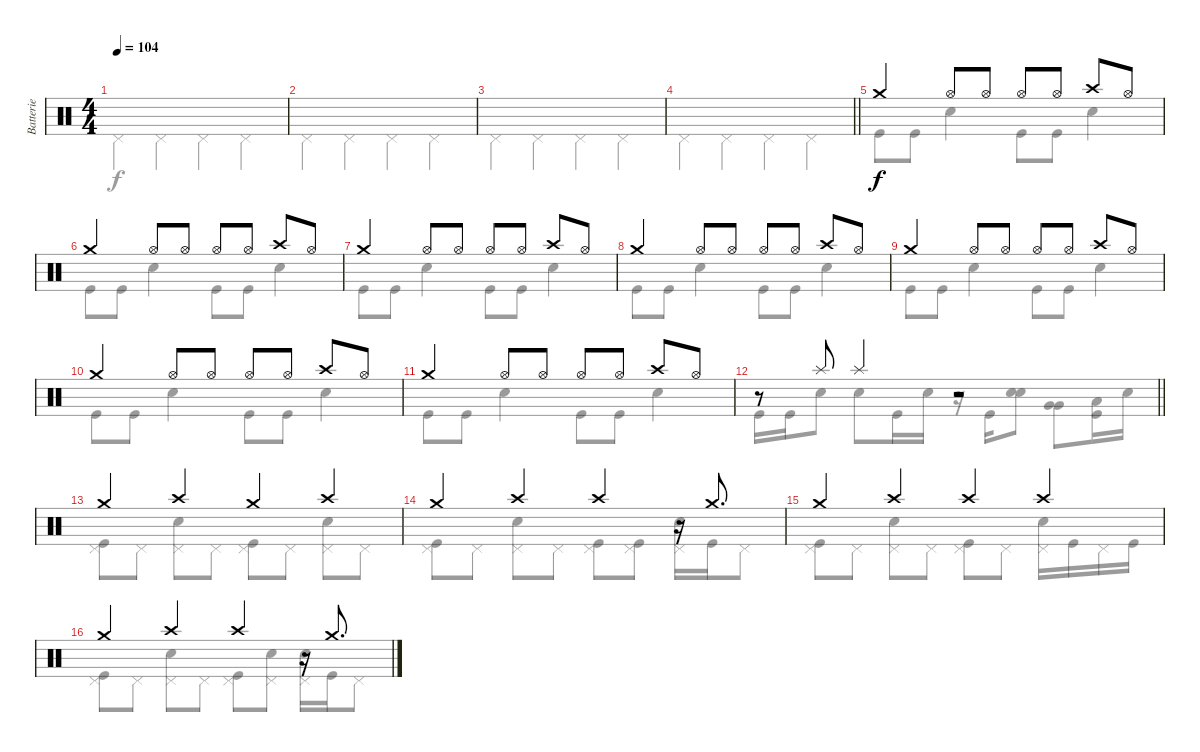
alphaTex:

\track ("Batterie" "Batterie") {instrument percussion}
\staff {score}
\articulation defaults
\voice
\ts (4 4)
\tempo 104
\clef neutral
\ks c
|
|
|
\barLineRight lightlight
|
"Crash medium (hit)".4 "Hi-Hat (open)".8 "Hi-Hat (open)".8 "Hi-Hat (open)".8 "Hi-Hat (open)".8 "Crash high (hit)".8 "Hi-Hat (open)".8 |
"Crash medium (hit)".4 "Hi-Hat (open)".8 "Hi-Hat (open)".8 "Hi-Hat (open)".8 "Hi-Hat (open)".8 "Crash high (hit)".8 "Hi-Hat (open)".8 |
"Crash medium (hit)".4 "Hi-Hat (open)".8 "Hi-Hat (open)".8 "Hi-Hat (open)".8 "Hi-Hat (open)".8 "Crash high (hit)".8 "Hi-Hat (open)".8 |
"Crash medium (hit)".4 "Hi-Hat (open)".8 "Hi-Hat (open)".8 "Hi-Hat (open)".8 "Hi-Hat (open)".8 "Crash high (hit)".8 "Hi-Hat (open)".8 |
"Crash medium (hit)".4 "Hi-Hat (open)".8 "Hi-Hat (open)".8 "Hi-Hat (open)".8 "Hi-Hat (open)".8 "Crash high (hit)".8 "Hi-Hat (open)".8 |
"Crash medium (hit)".4 "Hi-Hat (open)".8 "Hi-Hat (open)".8 "Hi-Hat (open)".8 "Hi-Hat (open)".8 "Crash high (hit)".8 "Hi-Hat (open)".8 |
"Crash medium (hit)".4 "Hi-Hat (open)".8 "Hi-Hat (open)".8 "Hi-Hat (open)".8 "Hi-Hat (open)".8 "Crash high (hit)".8 "Hi-Hat (open)".8 |
\barLineRight lightlight
r.8 "Splash (hit)".8 "Splash (hit)".4 r.2 |
"Crash medium (hit)".4 "Crash high (hit)".4 "Crash medium (hit)".4 "Crash high (hit)".4 |
"Crash medium (hit)".4 "Crash high (hit)".4 "Crash high (hit)".4 r.16 "Crash medium (hit)".8{d} |
"Crash medium (hit)".4 "Crash high (hit)".4 "Crash high (hit)".4 "Crash high (hit)".4 |
"Crash medium (hit)".4 "Crash high (hit)".4 "Crash high (hit)".4 r.16 "Crash medium (hit)".8{d}
\voice
\clef neutral
\ottava regular
\simile none
\ks c "Pedal Hi-Hat (hit)".4{dy f} "Pedal Hi-Hat (hit)".4 "Pedal Hi-Hat (hit)".4 "Pedal Hi-Hat (hit)".4
|
"Pedal Hi-Hat (hit)".4 "Pedal Hi-Hat (hit)".4 "Pedal Hi-Hat (hit)".4 "Pedal Hi-Hat (hit)".4 |
"Pedal Hi-Hat (hit)".4 "Pedal Hi-Hat (hit)".4 "Pedal Hi-Hat (hit)".4 "Pedal Hi-Hat (hit)".4 |
\barLineRight lightlight "Pedal Hi-Hat (hit)".4 "Pedal Hi-Hat (hit)".4 "Pedal Hi-Hat (hit)".4 "Pedal Hi-Hat (hit)".4
|
"Kick (hit)".8 "Kick (hit)".8 "Snare (hit) 2".4 "Kick (hit)".8 "Kick (hit)".8 "Snare (hit) 2".4 |
"Kick (hit)".8 "Kick (hit)".8 "Snare (hit) 2".4 "Kick (hit)".8 "Kick (hit)".8 "Snare (hit) 2".4 |
"Kick (hit)".8 "Kick (hit)".8 "Snare (hit) 2".4 "Kick (hit)".8 "Kick (hit)".8 "Snare (hit) 2".4 |
"Kick (hit)".8 "Kick (hit)".8 "Snare (hit) 2".4 "Kick (hit)".8 "Kick (hit)".8 "Snare (hit) 2".4 |
"Kick (hit)".8 "Kick (hit)".8 "Snare (hit) 2".4 "Kick (hit)".8 "Kick (hit)".8 "Snare (hit) 2".4 |
"Kick (hit)".8 "Kick (hit)".8 "Snare (hit) 2".4 "Kick (hit)".8 "Kick (hit)".8 "Snare (hit) 2".4 |
"Kick (hit)".8 "Kick (hit)".8 "Snare (hit) 2".4 "Kick (hit)".8 "Kick (hit)".8 "Snare (hit) 2".4 |
\barLineRight lightlight "Kick (hit)".16 "Kick (hit)".16 "Snare (hit) 2".8 "Snare (hit) 2".8 "Kick (hit)".16 "Snare (hit) 2".16
r.16 "Kick (hit)".16 ("Snare (hit) 2" "Snare (hit) 2").8 ("Very Low Tom (hit)" "Very Low Tom (hit)").8 ("Low Floor Tom (hit)" "Kick (hit)").16 "Snare (hit) 2".16 |
("Pedal Hi-Hat (hit)" "Kick (hit)").8 "Pedal Hi-Hat (hit)".8 ("Pedal Hi-Hat (hit)" "Snare (hit) 2").8 "Pedal Hi-Hat (hit)".8 ("Pedal Hi-Hat (hit)" "Kick (hit)").8 "Pedal Hi-Hat (hit)".8 ("Pedal Hi-Hat (hit)" "Snare (hit) 2").8 "Pedal Hi-Hat (hit)".8 |
("Pedal Hi-Hat (hit)" "Kick (hit)").8 "Pedal Hi-Hat (hit)".8 ("Pedal Hi-Hat (hit)" "Snare (hit) 2").8 "Pedal Hi-Hat (hit)".8 ("Pedal Hi-Hat (hit)" "Kick (hit)").8 ("Pedal Hi-Hat (hit)" "Kick (hit)").8 ("Pedal Hi-Hat (hit)" "Snare (hit) 2").16 "Kick (hit)".16 "Pedal Hi-Hat (hit)".8 |
("Pedal Hi-Hat (hit)" "Kick (hit)").8 "Pedal Hi-Hat (hit)".8 ("Pedal Hi-Hat (hit)" "Snare (hit) 2").8 "Pedal Hi-Hat (hit)".8 ("Pedal Hi-Hat (hit)" "Kick (hit)").8 "Pedal Hi-Hat (hit)".8 ("Pedal Hi-Hat (hit)" "Snare (hit) 2").16 "Kick (hit)".16 "Pedal Hi-Hat (hit)".16 "Kick (hit)".16 |
("Pedal Hi-Hat (hit)" "Kick (hit)").8 "Pedal Hi-Hat (hit)".8 ("Pedal Hi-Hat (hit)" "Snare (hit) 2").8 "Pedal Hi-Hat (hit)".8 ("Pedal Hi-Hat (hit)" "Kick (hit)").8 ("Pedal Hi-Hat (hit)" "Snare (hit) 2").8 ("Pedal Hi-Hat (hit)" "Snare (hit) 2").16 "Kick (hit)".16 "Pedal Hi-Hat (hit)".8
